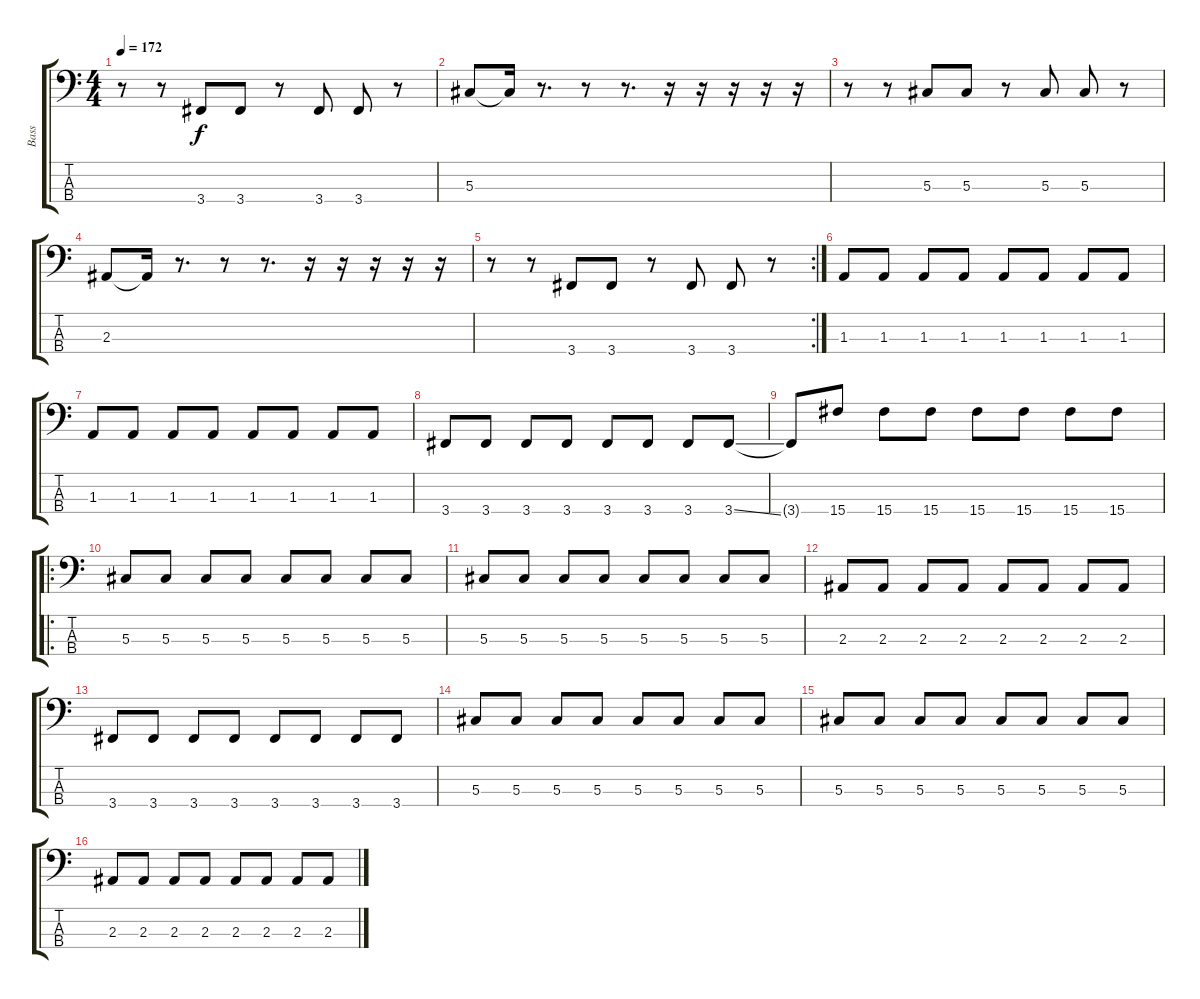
\track ("Bass" "Bass") {instrument slapbass1}
\staff {score tabs}
\tuning (Gb2 Db2 Ab1 Eb1) {hide}
\ts (4 4)
\tempo 172
\clef f4
\ks c
r.8{dy f} r.8 3.4.8 3.4.8 r.8 3.4.8 3.4.8 r.8 |
5.3.8 5.3{t}.16 r.8{d} r.8 r.8{d} r.16 r.16 r.16 r.16 r.16 |
r.8 r.8 5.3.8 5.3.8 r.8 5.3.8 5.3.8 r.8 |
2.3.8 2.3{t}.16 r.8{d} r.8 r.8{d} r.16 r.16 r.16 r.16 r.16 |
\rc 2
r.8 r.8 3.4.8 3.4.8 r.8 3.4.8 3.4.8 r.8 |
1.3.8 1.3.8 1.3.8 1.3.8 1.3.8 1.3.8 1.3.8 1.3.8 |
1.3.8 1.3.8 1.3.8 1.3.8 1.3.8 1.3.8 1.3.8 1.3.8 |
3.4.8 3.4.8 3.4.8 3.4.8 3.4.8 3.4.8 3.4.8 3.4{ss}.8 |
3.4{t}.8 15.4.8 15.4.8 15.4.8 15.4.8 15.4.8 15.4.8 15.4.8 |
\ro
5.3.8{volume 5} 5.3.8 5.3.8 5.3.8 5.3.8 5.3.8 5.3.8 5.3.8 |
5.3.8 5.3.8 5.3.8 5.3.8 5.3.8 5.3.8 5.3.8 5.3.8 |
2.3.8 2.3.8 2.3.8 2.3.8 2.3.8 2.3.8 2.3.8 2.3.8 |
3.4.8 3.4.8 3.4.8 3.4.8 3.4.8 3.4.8 3.4.8 3.4.8 |
5.3.8 5.3.8 5.3.8 5.3.8 5.3.8 5.3.8 5.3.8 5.3.8 |
5.3.8 5.3.8 5.3.8 5.3.8 5.3.8 5.3.8 5.3.8 5.3.8 |
2.3.8 2.3.8 2.3.8 2.3.8 2.3.8 2.3.8 2.3.8 2.3.8
